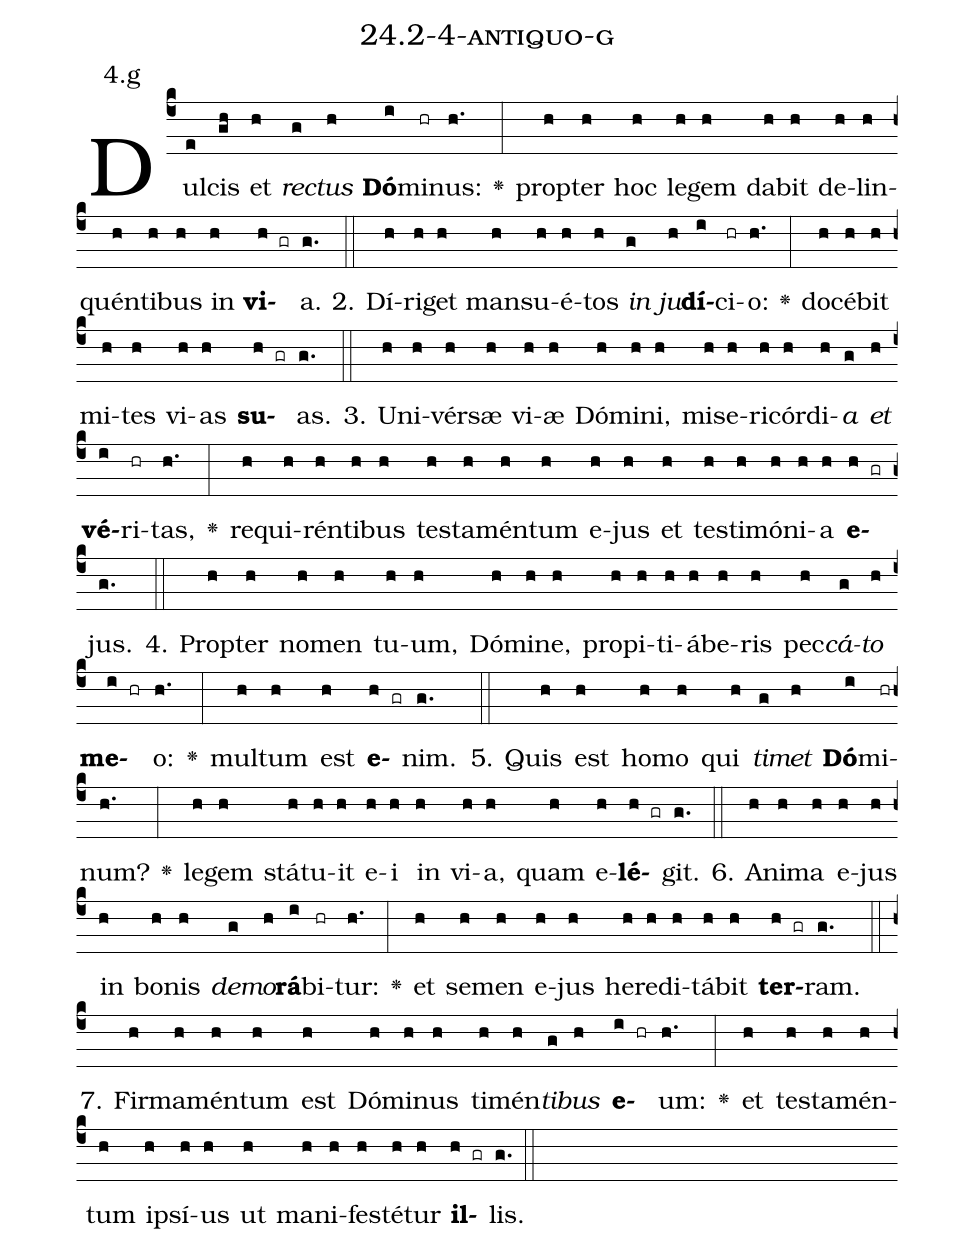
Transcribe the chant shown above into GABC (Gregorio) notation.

name: 24.2-4-antiquo-g;
annotation: 4.g;
%%
(c4)Dul(e)cis(gh) et(h) <i>rec</i>(g)<i>tus</i>(h) <b>Dó</b>(i)mi(hr)nus:(h.) <v>\greheightstar</v>(:) prop(h)ter(h) hoc(h) le(h)gem(h) da(h)bit(h) de(h)lin(h)quén(h)ti(h)bus(h) in(h) <b>vi</b>(h gr)a.(g.) (::)
2. Dí(h)ri(h)get(h) man(h)su(h)é(h)tos(h) <i>in</i>(g) <i>ju</i>(h)<b>dí</b>(i)ci(hr)o:(h.) <v>\greheightstar</v>(:) do(h)cé(h)bit(h) mi(h)tes(h) vi(h)as(h) <b>su</b>(h gr)as.(g.) (::)
3. U(h)ni(h)vér(h)sæ(h) vi(h)æ(h) Dó(h)mi(h)ni,(h) mi(h)se(h)ri(h)cór(h)di(h)<i>a</i>(g) <i>et</i>(h) <b>vé</b>(i)ri(hr)tas,(h.) <v>\greheightstar</v>(:) re(h)qui(h)rén(h)ti(h)bus(h) tes(h)ta(h)mén(h)tum(h) e(h)jus(h) et(h) tes(h)ti(h)mó(h)ni(h)a(h) <b>e</b>(h gr)jus.(g.) (::)
4. Prop(h)ter(h) no(h)men(h) tu(h)um,(h) Dó(h)mi(h)ne,(h) pro(h)pi(h)ti(h)á(h)be(h)ris(h) pec(h)<i>cá</i>(g)<i>to</i>(h) <b>me</b>(i hr)o:(h.) <v>\greheightstar</v>(:) mul(h)tum(h) est(h) <b>e</b>(h gr)nim.(g.) (::)
5. Quis(h) est(h) ho(h)mo(h) qui(h) <i>ti</i>(g)<i>met</i>(h) <b>Dó</b>(i)mi(hr)num?(h.) <v>\greheightstar</v>(:) le(h)gem(h) stá(h)tu(h)it(h) e(h)i(h) in(h) vi(h)a,(h) quam(h) e(h)<b>lé</b>(h gr)git.(g.) (::)
6. A(h)ni(h)ma(h) e(h)jus(h) in(h) bo(h)nis(h) <i>de</i>(g)<i>mo</i>(h)<b>rá</b>(i)bi(hr)tur:(h.) <v>\greheightstar</v>(:) et(h) se(h)men(h) e(h)jus(h) he(h)re(h)di(h)tá(h)bit(h) <b>ter</b>(h gr)ram.(g.) (::)
7. Fir(h)ma(h)mén(h)tum(h) est(h) Dó(h)mi(h)nus(h) ti(h)mén(h)<i>ti</i>(g)<i>bus</i>(h) <b>e</b>(i hr)um:(h.) <v>\greheightstar</v>(:) et(h) tes(h)ta(h)mén(h)tum(h) ip(h)sí(h)us(h) ut(h) ma(h)ni(h)fes(h)té(h)tur(h) <b>il</b>(h gr)lis.(g.) (::)
